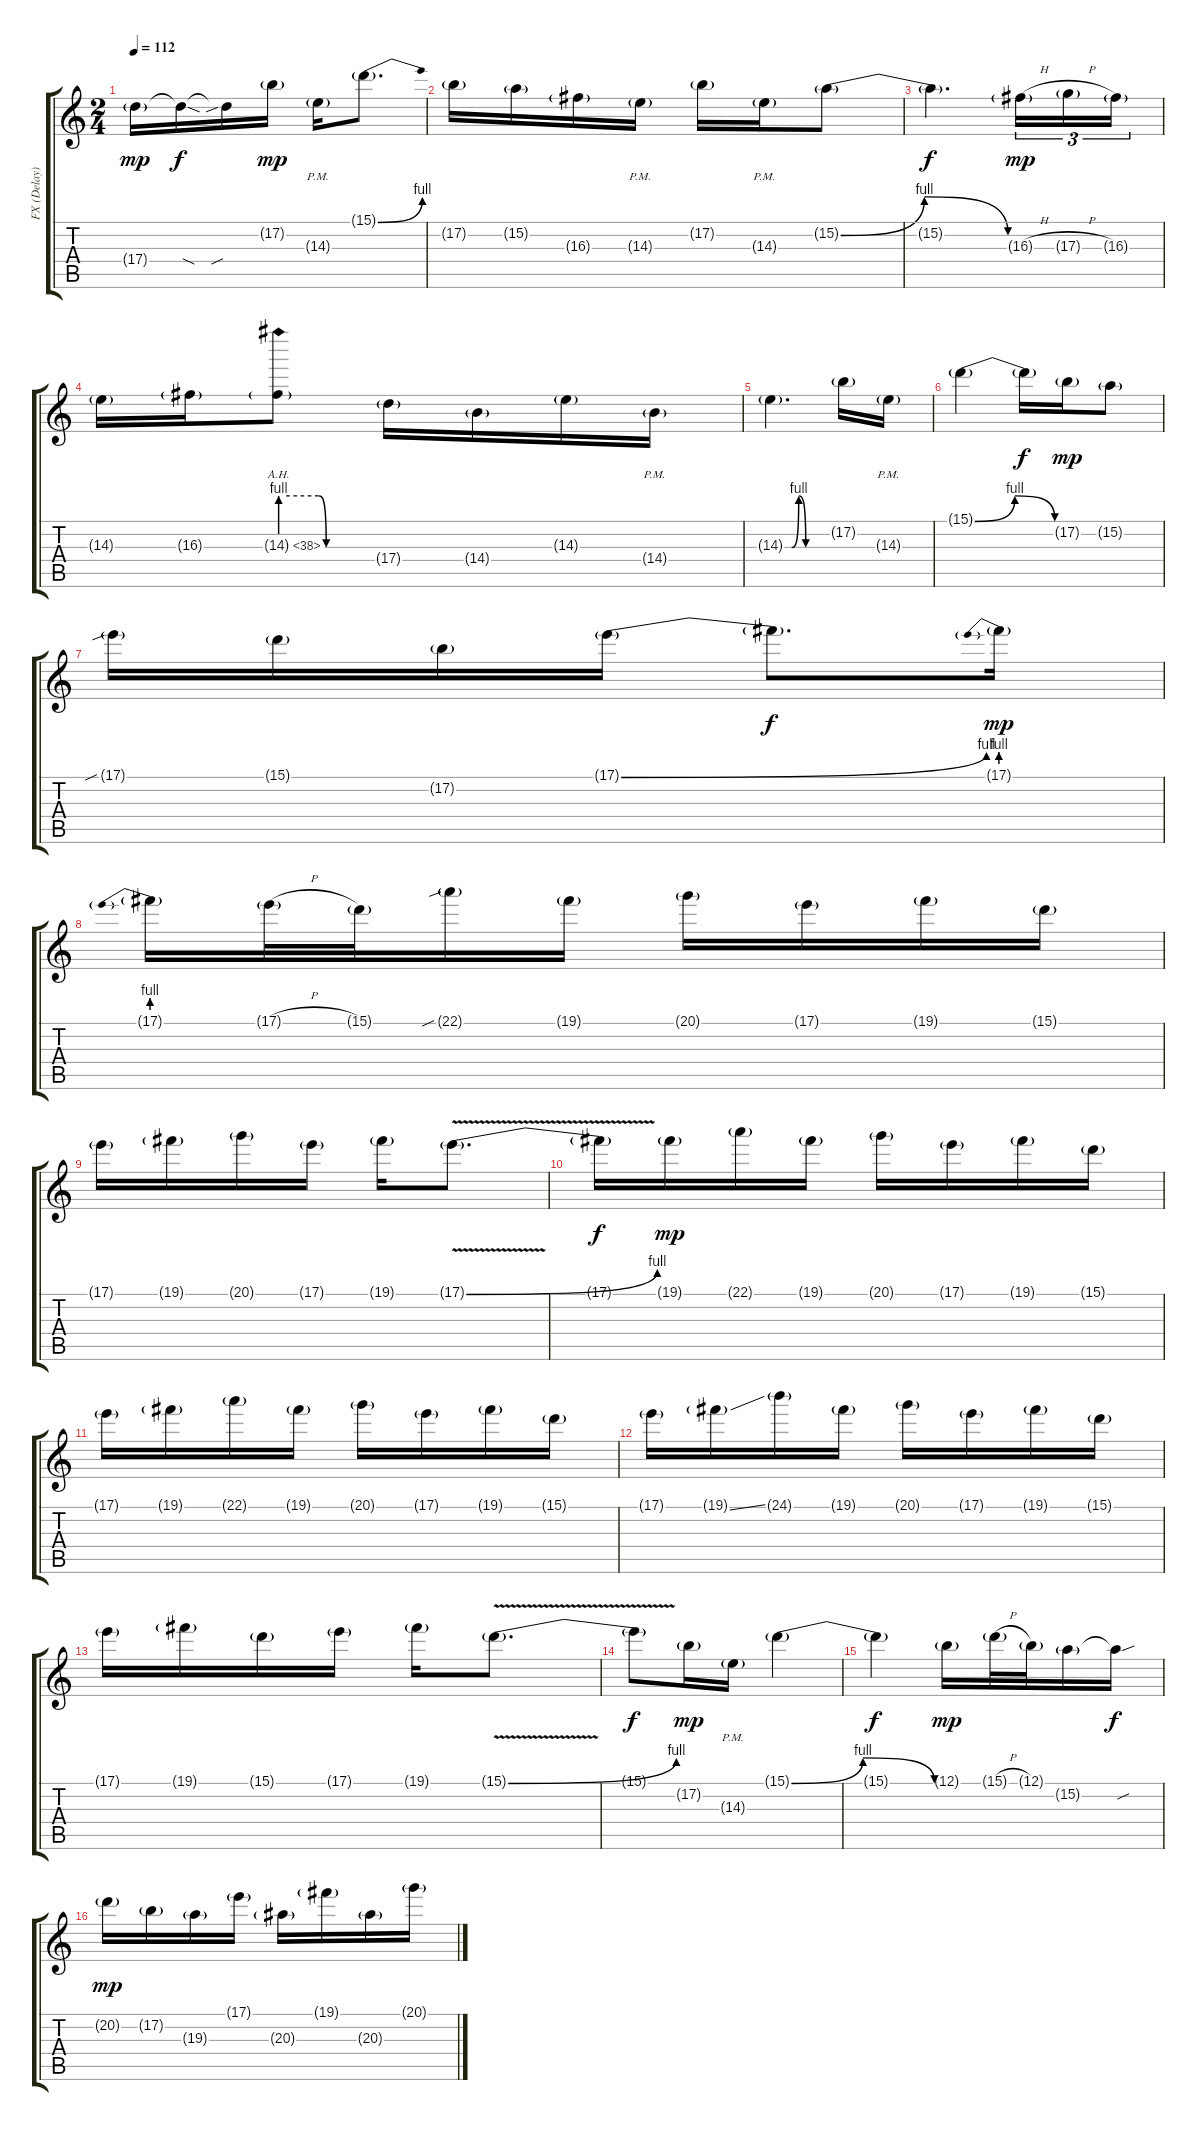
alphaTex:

\track ("FX (Delay) I" "FX (Delay)") {instrument distortionguitar}
\staff {score tabs}
\tuning (B3 Gb3 D3 A2 E2 B1) {hide}
\ts (2 4)
\tempo 112
\clef g2
\ks c
17.4{g}.16{dy mp} 17.4{sod t}.16{dy f} 17.4{sib t}.16 17.2{g}.16{dy mp} 14.3{g pm}.16 15.1{be (bend 0 0 60 4) g}.8{d} |
17.2{g}.16 15.2{g}.16 16.3{g}.16 14.3{g pm}.16 17.2{g}.16 14.3{g pm}.16 15.2{be (bendrelease 0 0 8 4 52 4 60 0) g}.8 |
15.2{t}.4{d dy f} 16.3{h g}.16{tu (3 2) dy mp} 17.3{h g}.16{tu (3 2)} 16.3{g}.16{tu (3 2)} |
14.3{g}.16 16.3{g}.16 14.3{be (custom 0 4 25 4 30 0 60 0) ah 24 g}.8 17.4{g}.16 14.4{g}.16 14.3{g}.16 14.4{g pm}.16 |
14.3{be (custom 0 0 10 0 20 4 30 0 35 0 60 0) g}.4{d} 17.2{g}.16 14.3{g pm}.16 |
15.1{be (bendrelease 0 0 15 4 45 4 60 0) g}.4 15.1{t}.16{dy f} 17.2{g}.16{dy mp} 15.2{g}.8 |
17.1{sib g}.16 15.1{g}.16 17.2{g}.16 17.1{be (bend 0 0 60 4) g}.16 17.1{t}.8{d dy f} 17.1{be (prebend 0 4 60 4) g}.16{dy mp} |
17.1{be (prebend 0 4 60 4) g}.16 17.1{h g}.32 15.1{g}.32 22.1{sib g}.16 19.1{g}.16 20.1{g}.16 17.1{g}.16 19.1{g}.16 15.1{g}.16 |
17.1{g}.16 19.1{g}.16 20.1{g}.16 17.1{g}.16 19.1{g}.16 17.1{be (bend 0 0 60 4) v g}.8{d} |
17.1{t}.16{dy f} 19.1{g}.16{dy mp} 22.1{g}.16 19.1{g}.16 20.1{g}.16 17.1{g}.16 19.1{g}.16 15.1{g}.16 |
17.1{g}.16 19.1{g}.16 22.1{g}.16 19.1{g}.16 20.1{g}.16 17.1{g}.16 19.1{g}.16 15.1{g}.16 |
17.1{g}.16 19.1{ss g}.16 24.1{g}.16 19.1{g}.16 20.1{g}.16 17.1{g}.16 19.1{g}.16 15.1{g}.16 |
17.1{g}.16 19.1{g}.16 15.1{g}.16 17.1{g}.16 19.1{g}.16 15.1{be (bend 0 0 60 4) v g}.8{d} |
15.1{t}.8{dy f} 17.2{g}.16{dy mp} 14.3{g pm}.16 15.1{be (bendrelease 0 0 15 4 45 4 60 0) g}.4 |
15.1{t}.4{dy f} 12.1{g}.16{dy mp} 15.1{h g}.32 12.1{g}.32 15.2{g}.16 15.2{sou t}.16{dy f} |
20.2{g}.16{dy mp} 17.2{g}.16 19.3{g}.16 17.1{g}.16 20.3{g}.16 19.1{g}.16 20.3{g}.16 20.1{g}.16
